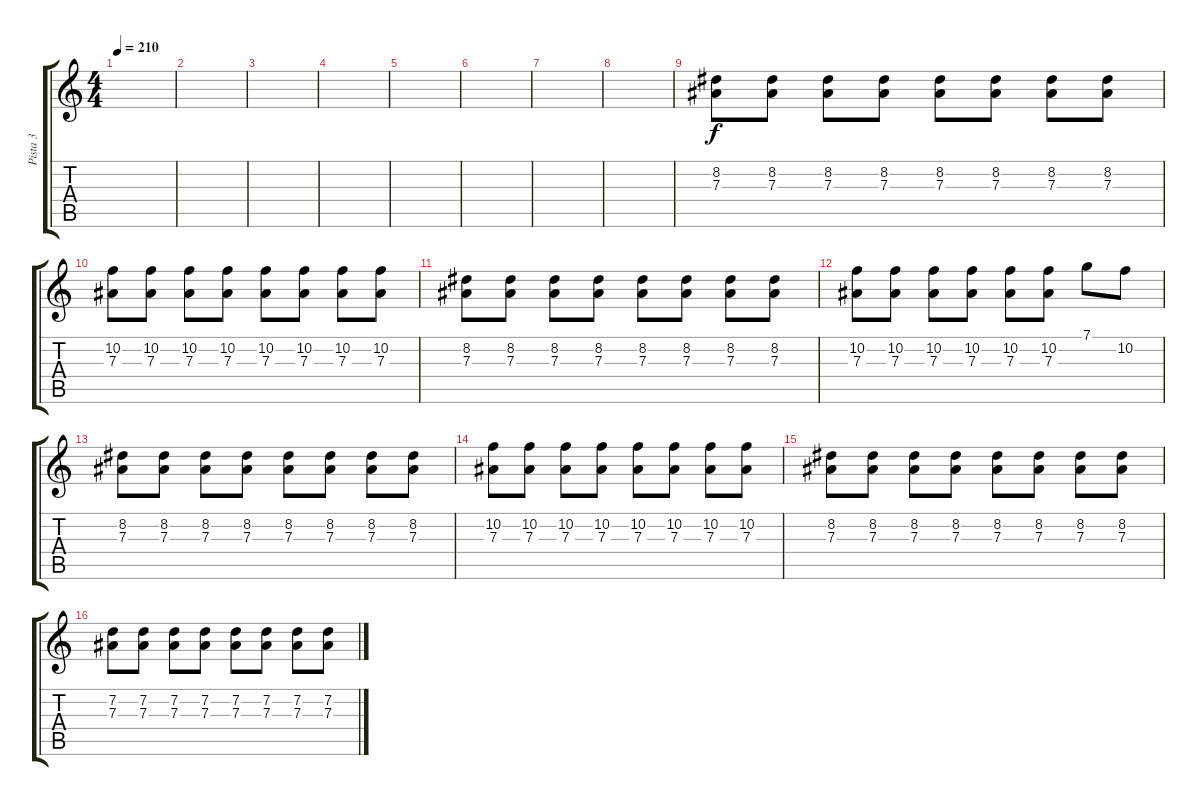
\track ("Pista 3" "Pista 3") {instrument distortionguitar}
\staff {score tabs}
\tuning (C4 G3 Eb3 Bb2 F2 C2) {hide}
\ts (4 4)
\tempo 210
\clef g2
\ks c
|
|
|
|
|
|
|
|
(8.2 7.3).8{volume 13 instrument distortionguitar} (8.2 7.3).8 (8.2 7.3).8 (8.2 7.3).8 (8.2 7.3).8 (8.2 7.3).8 (8.2 7.3).8 (8.2 7.3).8 |
(10.2 7.3).8 (10.2 7.3).8 (10.2 7.3).8 (10.2 7.3).8 (10.2 7.3).8 (10.2 7.3).8 (10.2 7.3).8 (10.2 7.3).8 |
(8.2 7.3).8 (8.2 7.3).8 (8.2 7.3).8 (8.2 7.3).8 (8.2 7.3).8 (8.2 7.3).8 (8.2 7.3).8 (8.2 7.3).8 |
(10.2 7.3).8 (10.2 7.3).8 (10.2 7.3).8 (10.2 7.3).8 (10.2 7.3).8 (10.2 7.3).8 7.1.8 10.2.8 |
(8.2 7.3).8 (8.2 7.3).8 (8.2 7.3).8 (8.2 7.3).8 (8.2 7.3).8 (8.2 7.3).8 (8.2 7.3).8 (8.2 7.3).8 |
(10.2 7.3).8 (10.2 7.3).8 (10.2 7.3).8 (10.2 7.3).8 (10.2 7.3).8 (10.2 7.3).8 (10.2 7.3).8 (10.2 7.3).8 |
(8.2 7.3).8 (8.2 7.3).8 (8.2 7.3).8 (8.2 7.3).8 (8.2 7.3).8 (8.2 7.3).8 (8.2 7.3).8 (8.2 7.3).8 |
(7.2 7.3).8 (7.2 7.3).8 (7.2 7.3).8 (7.2 7.3).8 (7.2 7.3).8 (7.2 7.3).8 (7.2 7.3).8 (7.2 7.3).8
